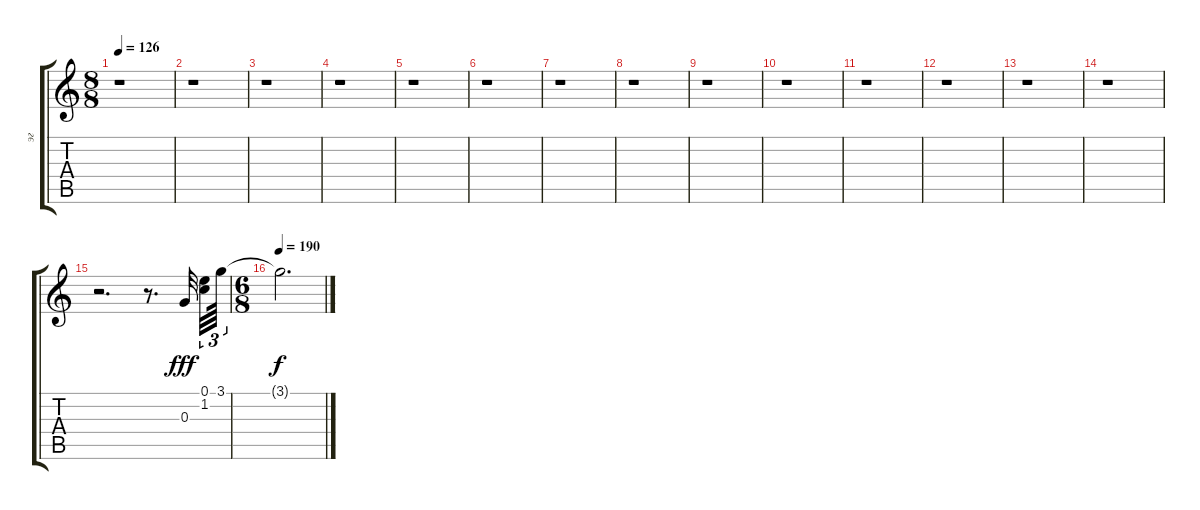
\track ("эг" "эг") {instrument electricguitarclean}
\staff {score tabs}
\tuning (E4 B3 G3 D3 A2 E2) {hide}
\ts (8 8)
\tempo 126
\clef g2
\ks c
r.1{dy fff} |
r.1 |
r.1 |
r.1 |
r.1 |
r.1 |
r.1 |
r.1 |
r.1 |
r.1 |
r.1 |
r.1 |
r.1 |
r.1 |
r.2{d} r.8{d} 0.3.32{beam splitsecondary} (0.1 1.2).32{tu (3 2)} 3.1.64{tu (3 2)} |
\ts (6 8)
\tempo 190
3.1{t}.2{d dy f}
